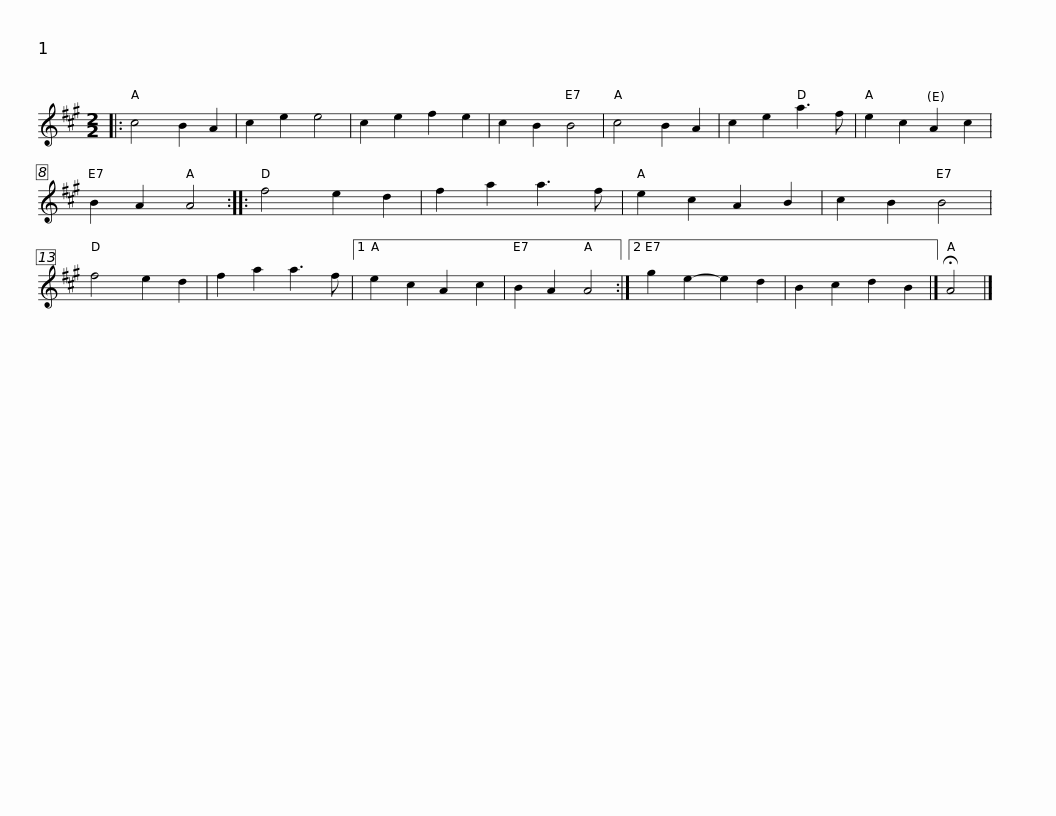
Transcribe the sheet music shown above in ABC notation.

X:1
L:1/8
M:2/2
I:linebreak $
K:A
V:1 treble
V:1
|: c4 B2 A2 | c2 e2 e4 | c2 e2 f2 e2 | c2 B2 B4 | c4 B2 A2 | %5
 c2 e2 a3 f | e2 c2 A2 c2 | B2 A2 A4 :: f4 e2 d2 | f2 a2 a3 f |$ %10
 e2 c2 A2 B2 | c2 B2 B4 | f4 e2 d2 | f2 a2 a3 f |1 e2 c2 A2 c2 | %15
 B2 A2 A4 :|2 g2 e2- e2 d2 | B2 c2 d2 B2 |] !fermata!A4 |] %19
